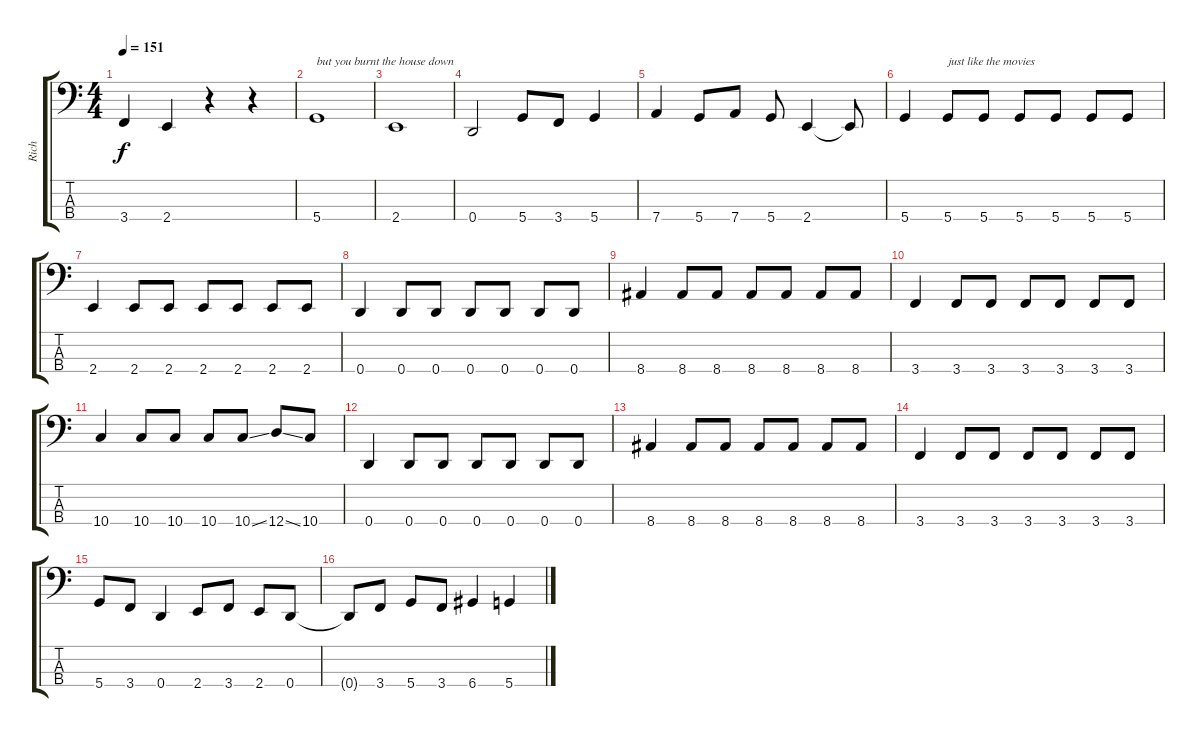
\track ("Rich" "Rich") {instrument electricbassfinger}
\staff {score tabs}
\tuning (G2 D2 A1 D1) {hide}
\ts (4 4)
\tempo 151
\clef f4
\ks c
3.4{t}.4{dy f} 2.4.4 r.4 r.4 |
5.4.1{txt "but you burnt the house down"} |
2.4.1 |
0.4.2 5.4.8 3.4.8 5.4.4 |
7.4.4 5.4.8 7.4.8 5.4.8 2.4.4 2.4{t}.8 |
5.4.4 5.4.8{txt "just like the movies"} 5.4.8 5.4.8 5.4.8 5.4.8 5.4.8 |
2.4.4 2.4.8 2.4.8 2.4.8 2.4.8 2.4.8 2.4.8 |
0.4.4 0.4.8 0.4.8 0.4.8 0.4.8 0.4.8 0.4.8 |
8.4.4 8.4.8 8.4.8 8.4.8 8.4.8 8.4.8 8.4.8 |
3.4.4 3.4.8 3.4.8 3.4.8 3.4.8 3.4.8 3.4.8 |
10.4.4 10.4.8 10.4.8 10.4.8 10.4{ss}.8 12.4{ss}.8 10.4.8 |
0.4.4 0.4.8 0.4.8 0.4.8 0.4.8 0.4.8 0.4.8 |
8.4.4 8.4.8 8.4.8 8.4.8 8.4.8 8.4.8 8.4.8 |
3.4.4 3.4.8 3.4.8 3.4.8 3.4.8 3.4.8 3.4.8 |
5.4.8 3.4.8 0.4.4 2.4.8 3.4.8 2.4.8 0.4.8 |
0.4{t}.8 3.4.8 5.4.8 3.4.8 6.4.4 5.4.4
